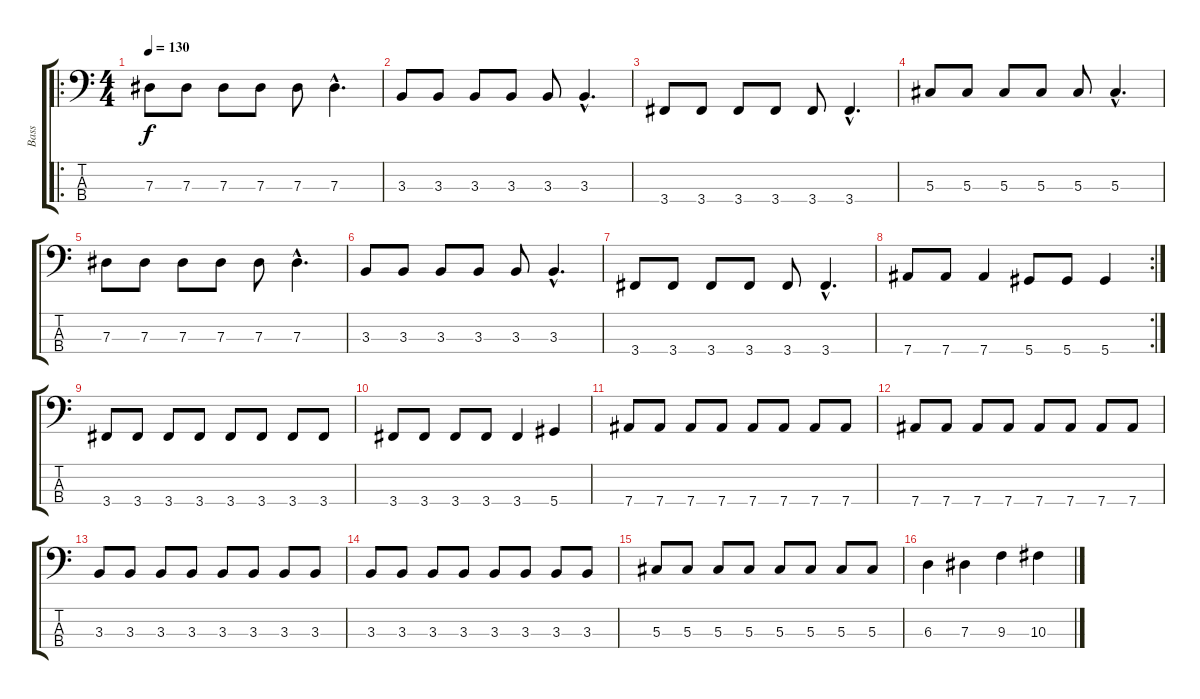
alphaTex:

\track ("Bass" "Bass") {instrument electricbassfinger}
\staff {score tabs}
\tuning (Gb2 Db2 Ab1 Eb1) {hide}
\ro
\ts (4 4)
\tempo 130
\clef f4
\ks c
7.3.8{dy f} 7.3.8 7.3.8 7.3.8 7.3.8 7.3{hac}.4{d} |
3.3.8 3.3.8 3.3.8 3.3.8 3.3.8 3.3{hac}.4{d} |
3.4.8 3.4.8 3.4.8 3.4.8 3.4.8 3.4{hac}.4{d} |
5.3.8 5.3.8 5.3.8 5.3.8 5.3.8 5.3{hac}.4{d} |
7.3.8 7.3.8 7.3.8 7.3.8 7.3.8 7.3{hac}.4{d} |
3.3.8 3.3.8 3.3.8 3.3.8 3.3.8 3.3{hac}.4{d} |
3.4.8 3.4.8 3.4.8 3.4.8 3.4.8 3.4{hac}.4{d} |
\rc 2
7.4.8 7.4.8 7.4.4 5.4.8 5.4.8 5.4.4 |
3.4.8 3.4.8 3.4.8 3.4.8 3.4.8 3.4.8 3.4.8 3.4.8 |
3.4.8 3.4.8 3.4.8 3.4.8 3.4.4 5.4.4 |
7.4.8 7.4.8 7.4.8 7.4.8 7.4.8 7.4.8 7.4.8 7.4.8 |
7.4.8 7.4.8 7.4.8 7.4.8 7.4.8 7.4.8 7.4.8 7.4.8 |
3.3.8 3.3.8 3.3.8 3.3.8 3.3.8 3.3.8 3.3.8 3.3.8 |
3.3.8 3.3.8 3.3.8 3.3.8 3.3.8 3.3.8 3.3.8 3.3.8 |
5.3.8 5.3.8 5.3.8 5.3.8 5.3.8 5.3.8 5.3.8 5.3.8 |
6.3.4 7.3.4 9.3.4 10.3.4
